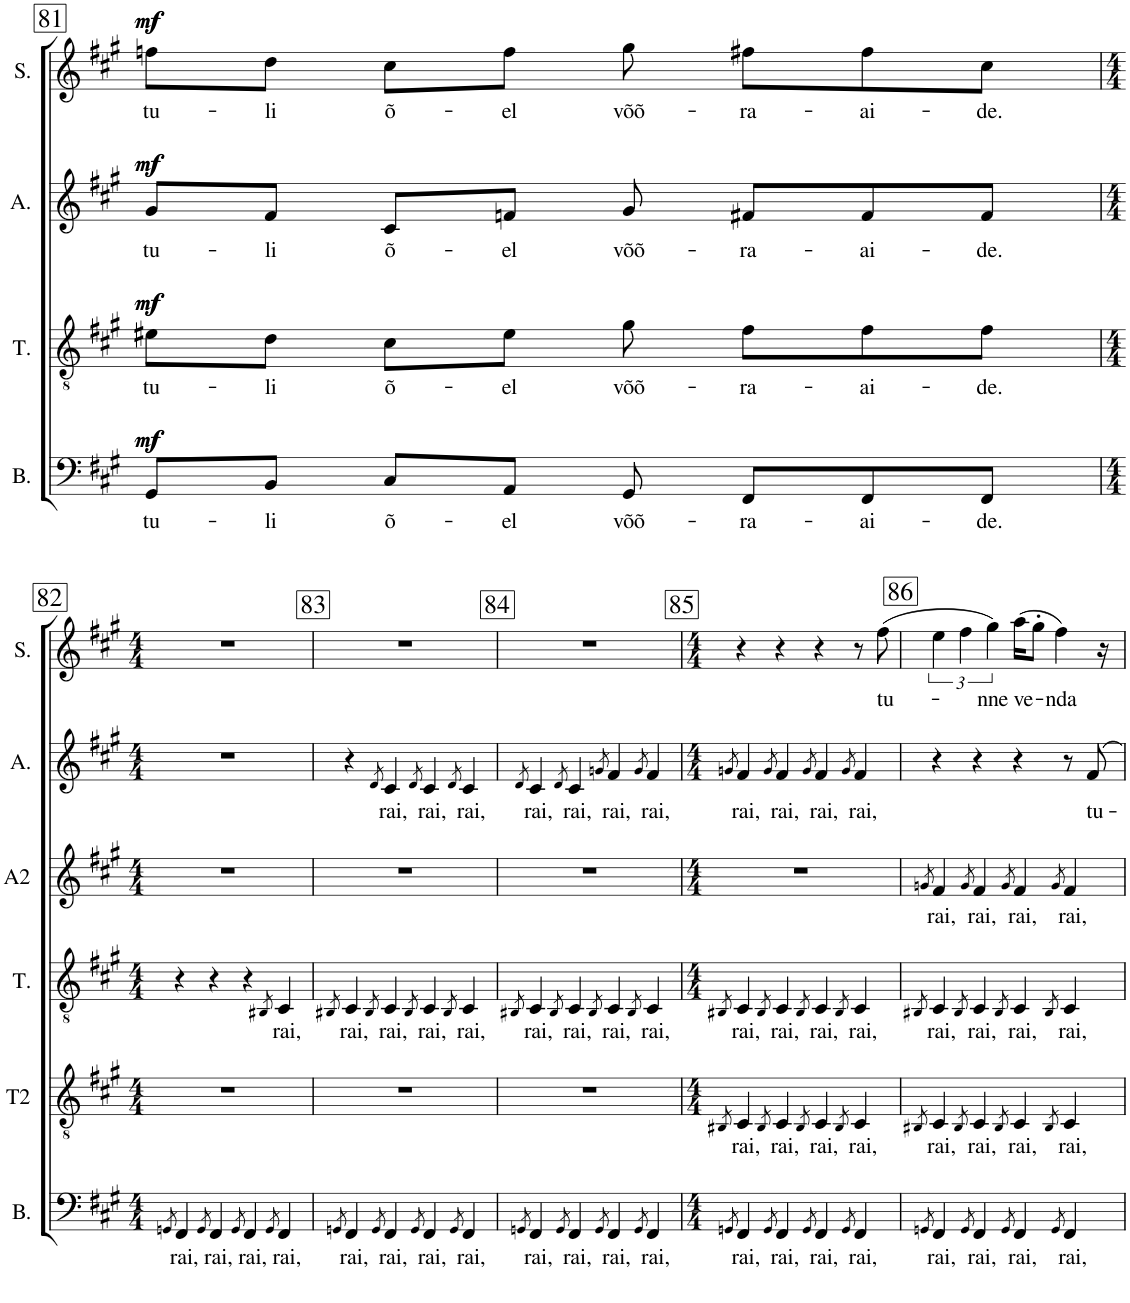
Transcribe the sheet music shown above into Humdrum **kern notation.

**kern	**text	**dynam	**kern	**text	**kern	**text	**dynam	**kern	**text	**kern	**text	**dynam	**kern	**text	**dynam
*part6	*part6	*part6	*part5	*part5	*part4	*part4	*part4	*part3	*part3	*part2	*part2	*part2	*part1	*part1	*part1
*staff6	*staff6	*staff6	*staff5	*staff5	*staff4	*staff4	*staff4	*staff3	*staff3	*staff2	*staff2	*staff2	*staff1	*staff1	*staff1
*I"Bass	*	*	*I"Tenor II	*	*I"Tenor	*	*	*I"Alto II	*	*I"Alto	*	*	*I"Soprano	*	*
*I'B.	*	*	*I'T2	*	*I'T.	*	*	*I'A2	*	*I'A.	*	*	*I'S.	*	*
!!LO:PB:g=z
*clefF4	*	*	*clefGv2	*	*clefGv2	*	*	*clefG2	*	*clefG2	*	*	*clefG2	*	*
*	*	*	*	*	*	*	*	*Trd1c2	*	*Trd1c2	*	*	*	*	*
*k[f#c#g#]	*	*	*k[f#c#g#]	*	*k[f#c#g#]	*	*	*k[f#c#g#]	*	*k[f#c#g#]	*	*	*k[f#c#g#]	*	*
*M4/4	*	*	*M4/4	*	*M4/4	*	*	*M4/4	*	*M4/4	*	*	*M4/4	*	*
=81	=81	=81	=81	=81	=81	=81	=81	=81	=81	=81	=81	=81	=81	=81	=81
!	!LO:LY:b	!LO:DY:a	!	!	!	!LO:LY:b	!	!	!	!	!LO:LY:b	!	!	!LO:LY:b	!
!	!	!LO:DY:n=1:a	!	!	!	!	!LO:DY:a	!	!	!	!	!	!	!	!
!	!	!	!	!	!	!	!LO:DY:n=1:a	!	!	!	!	!LO:DY:a	!	!	!
!	!	!	!	!	!	!	!	!	!	!	!	!LO:DY:n=1:a	!	!	!LO:DY:a
!	!	!	!	!	!	!	!	!	!	!	!	!	!	!	!LO:DY:n=1:a
8GG#/L	tu-	mf mf	1r	.	8e#X\L	tu-	mf mf	1r	.	8g#/L	tu-	mf mf	8ffn\L	tu-	mf mf
!	!LO:LY:b	!	!	!	!	!LO:LY:b	!	!	!	!	!LO:LY:b	!	!	!LO:LY:b	!
8BB/J	-li	.	.	.	8d\J	-li	.	.	.	8f#/J	-li	.	8dd\J	-li	.
!	!LO:LY:b	!	!	!	!	!LO:LY:b	!	!	!	!	!LO:LY:b	!	!	!LO:LY:b	!
8C#/L	õ-	.	.	.	8c#\L	õ-	.	.	.	8c#/L	õ-	.	8cc#\L	õ-	.
!	!LO:LY:b	!	!	!	!	!LO:LY:b	!	!	!	!	!LO:LY:b	!	!	!LO:LY:b	!
8AA/J	-el	.	.	.	8e#\J	-el	.	.	.	8fn/J	-el	.	8ff\J	-el	.
!	!LO:LY:b	!	!	!	!	!LO:LY:b	!	!	!	!	!LO:LY:b	!	!	!LO:LY:b	!
8GG#/	võõ-	.	.	.	8g#\	võõ-	.	.	.	8g#/	võõ-	.	8gg#\	võõ-	.
!	!LO:LY:b	!	!	!	!	!LO:LY:b	!	!	!	!	!LO:LY:b	!	!	!LO:LY:b	!
8FF#/L	-ra-	.	.	.	8f#\L	-ra-	.	.	.	8f#X/L	-ra-	.	8ff#X\L	-ra-	.
!	!LO:LY:b	!	!	!	!	!LO:LY:b	!	!	!	!	!LO:LY:b	!	!	!LO:LY:b	!
8FF#/	-ai-	.	.	.	8f#\	-ai-	.	.	.	8f#/	-ai-	.	8ff#\	-ai-	.
!	!LO:LY:b	!	!	!	!	!LO:LY:b	!	!	!	!	!LO:LY:b	!	!	!LO:LY:b	!
8FF#/J	-de.	.	.	.	8f#\J	-de.	.	.	.	8f#/J	-de.	.	8cc#\J	-de.	.
!!LO:LB:g=z
=82	=82	=82	=82	=82	=82	=82	=82	=82	=82	=82	=82	=82	=82	=82	=82
*M4/4	*	*	*M4/4	*	*M4/4	*	*	*M4/4	*	*M4/4	*	*	*M4/4	*	*
8qGGn/	.	.	.	.	.	.	.	.	.	.	.	.	.	.	.
!	!LO:LY:b	!	!	!	!	!	!	!	!	!	!	!	!	!	!
4FF#/	rai,	.	1r	.	4r	.	.	1r	.	1r	.	.	1r	.	.
8qGG/	.	.	.	.	.	.	.	.	.	.	.	.	.	.	.
!	!LO:LY:b	!	!	!	!	!	!	!	!	!	!	!	!	!	!
4FF#/	rai,	.	.	.	4r	.	.	.	.	.	.	.	.	.	.
8qGG/	.	.	.	.	.	.	.	.	.	.	.	.	.	.	.
!	!LO:LY:b	!	!	!	!	!	!	!	!	!	!	!	!	!	!
4FF#/	rai,	.	.	.	4r	.	.	.	.	.	.	.	.	.	.
8qGG/	.	.	.	.	8qBB#X/	.	.	.	.	.	.	.	.	.	.
!	!LO:LY:b	!	!	!	!	!LO:LY:b	!	!	!	!	!	!	!	!	!
4FF#/	rai,	.	.	.	4C#/	rai,	.	.	.	.	.	.	.	.	.
=83	=83	=83	=83	=83	=83	=83	=83	=83	=83	=83	=83	=83	=83	=83	=83
8qGGn/	.	.	.	.	8qBB#X/	.	.	.	.	.	.	.	.	.	.
!	!LO:LY:b	!	!	!	!	!LO:LY:b	!	!	!	!	!	!	!	!	!
4FF#/	rai,	.	1r	.	4C#/	rai,	.	1r	.	4r	.	.	1r	.	.
8qGG/	.	.	.	.	8qBB#/	.	.	.	.	8qd/	.	.	.	.	.
!	!LO:LY:b	!	!	!	!	!LO:LY:b	!	!	!	!	!LO:LY:b	!	!	!	!
4FF#/	rai,	.	.	.	4C#/	rai,	.	.	.	4c#/	rai,	.	.	.	.
8qGG/	.	.	.	.	8qBB#/	.	.	.	.	8qd/	.	.	.	.	.
!	!LO:LY:b	!	!	!	!	!LO:LY:b	!	!	!	!	!LO:LY:b	!	!	!	!
4FF#/	rai,	.	.	.	4C#/	rai,	.	.	.	4c#/	rai,	.	.	.	.
8qGG/	.	.	.	.	8qBB#/	.	.	.	.	8qd/	.	.	.	.	.
!	!LO:LY:b	!	!	!	!	!LO:LY:b	!	!	!	!	!LO:LY:b	!	!	!	!
4FF#/	rai,	.	.	.	4C#/	rai,	.	.	.	4c#/	rai,	.	.	.	.
=84	=84	=84	=84	=84	=84	=84	=84	=84	=84	=84	=84	=84	=84	=84	=84
8qGGn/	.	.	.	.	8qBB#X/	.	.	.	.	8qd/	.	.	.	.	.
!	!LO:LY:b	!	!	!	!	!LO:LY:b	!	!	!	!	!LO:LY:b	!	!	!	!
4FF#/	rai,	.	1r	.	4C#/	rai,	.	1r	.	4c#/	rai,	.	1r	.	.
8qGG/	.	.	.	.	8qBB#/	.	.	.	.	8qd/	.	.	.	.	.
!	!LO:LY:b	!	!	!	!	!LO:LY:b	!	!	!	!	!LO:LY:b	!	!	!	!
4FF#/	rai,	.	.	.	4C#/	rai,	.	.	.	4c#/	rai,	.	.	.	.
8qGG/	.	.	.	.	8qBB#/	.	.	.	.	8qgn/	.	.	.	.	.
!	!LO:LY:b	!	!	!	!	!LO:LY:b	!	!	!	!	!LO:LY:b	!	!	!	!
4FF#/	rai,	.	.	.	4C#/	rai,	.	.	.	4f#/	rai,	.	.	.	.
8qGG/	.	.	.	.	8qBB#/	.	.	.	.	8qg/	.	.	.	.	.
!	!LO:LY:b	!	!	!	!	!LO:LY:b	!	!	!	!	!LO:LY:b	!	!	!	!
4FF#/	rai,	.	.	.	4C#/	rai,	.	.	.	4f#/	rai,	.	.	.	.
=85	=85	=85	=85	=85	=85	=85	=85	=85	=85	=85	=85	=85	=85	=85	=85
*M4/4	*	*	*M4/4	*	*M4/4	*	*	*M4/4	*	*M4/4	*	*	*M4/4	*	*
8qGGn/	.	.	8qBB#X/	.	8qBB#X/	.	.	.	.	8qgn/	.	.	.	.	.
!	!LO:LY:b	!	!	!LO:LY:b	!	!LO:LY:b	!	!	!	!	!LO:LY:b	!	!	!	!
4FF#/	rai,	.	4C#/	rai,	4C#/	rai,	.	1r	.	4f#/	rai,	.	4r	.	.
8qGG/	.	.	8qBB#/	.	8qBB#/	.	.	.	.	8qg/	.	.	.	.	.
!	!LO:LY:b	!	!	!LO:LY:b	!	!LO:LY:b	!	!	!	!	!LO:LY:b	!	!	!	!
4FF#/	rai,	.	4C#/	rai,	4C#/	rai,	.	.	.	4f#/	rai,	.	4r	.	.
8qGG/	.	.	8qBB#/	.	8qBB#/	.	.	.	.	8qg/	.	.	.	.	.
!	!LO:LY:b	!	!	!LO:LY:b	!	!LO:LY:b	!	!	!	!	!LO:LY:b	!	!	!	!
4FF#/	rai,	.	4C#/	rai,	4C#/	rai,	.	.	.	4f#/	rai,	.	4r	.	.
8qGG/	.	.	8qBB#/	.	8qBB#/	.	.	.	.	8qg/	.	.	.	.	.
!	!LO:LY:b	!	!	!LO:LY:b	!	!LO:LY:b	!	!	!	!	!LO:LY:b	!	!	!	!
4FF#/	rai,	.	4C#/	rai,	4C#/	rai,	.	.	.	4f#/	rai,	.	8r	.	.
!	!	!	!	!	!	!	!	!	!	!	!	!	!	!LO:LY:b	!
.	.	.	.	.	.	.	.	.	.	.	.	.	(8ff#\	tu-	.
=86	=86	=86	=86	=86	=86	=86	=86	=86	=86	=86	=86	=86	=86	=86	=86
8qGGn/	.	.	8qBB#X/	.	8qBB#X/	.	.	8qgn/	.	.	.	.	.	.	.
!	!LO:LY:b	!	!	!LO:LY:b	!	!LO:LY:b	!	!	!LO:LY:b	!	!	!	!	!	!
4FF#/	rai,	.	4C#/	rai,	4C#/	rai,	.	4f#/	rai,	4r	.	.	6ee\	.	.
.	.	.	.	.	.	.	.	.	.	.	.	.	6ff#\	.	.
8qGG/	.	.	8qBB#/	.	8qBB#/	.	.	8qg/	.	.	.	.	.	.	.
!	!LO:LY:b	!	!	!LO:LY:b	!	!LO:LY:b	!	!	!LO:LY:b	!	!	!	!	!	!
4FF#/	rai,	.	4C#/	rai,	4C#/	rai,	.	4f#/	rai,	4r	.	.	.	.	.
!	!	!	!	!	!	!	!	!	!	!	!	!	!	!LO:LY:b	!
.	.	.	.	.	.	.	.	.	.	.	.	.	6gg#\)	-nne	.
8qGG/	.	.	8qBB#/	.	8qBB#/	.	.	8qg/	.	.	.	.	.	.	.
!	!LO:LY:b	!	!	!LO:LY:b	!	!LO:LY:b	!	!	!LO:LY:b	!	!	!	!	!LO:LY:b	!
4FF#/	rai,	.	4C#/	rai,	4C#/	rai,	.	4f#/	rai,	4r	.	.	(16aa\KL	ve-	.
.	.	.	.	.	.	.	.	.	.	.	.	.	8gg#'\J	.	.
!	!	!	!	!	!	!	!	!	!	!	!	!	!	!LO:LY:b	!
.	.	.	.	.	.	.	.	.	.	.	.	.	4ff#\)	-nda	.
8qGG/	.	.	8qBB#/	.	8qBB#/	.	.	8qg/	.	.	.	.	.	.	.
!	!LO:LY:b	!	!	!LO:LY:b	!	!LO:LY:b	!	!	!LO:LY:b	!	!	!	!	!	!
4FF#/	rai,	.	4C#/	rai,	4C#/	rai,	.	4f#/	rai,	8r	.	.	.	.	.
!	!	!	!	!	!	!	!	!	!	!	!LO:LY:b	!	!	!	!
.	.	.	.	.	.	.	.	.	.	8f#/	tu-	.	.	.	.
.	.	.	.	.	.	.	.	.	.	.	.	.	16r	.	.
=	=	=	=	=	=	=	=	=	=	=	=	=	=	=	=
*-	*-	*-	*-	*-	*-	*-	*-	*-	*-	*-	*-	*-	*-	*-	*-
